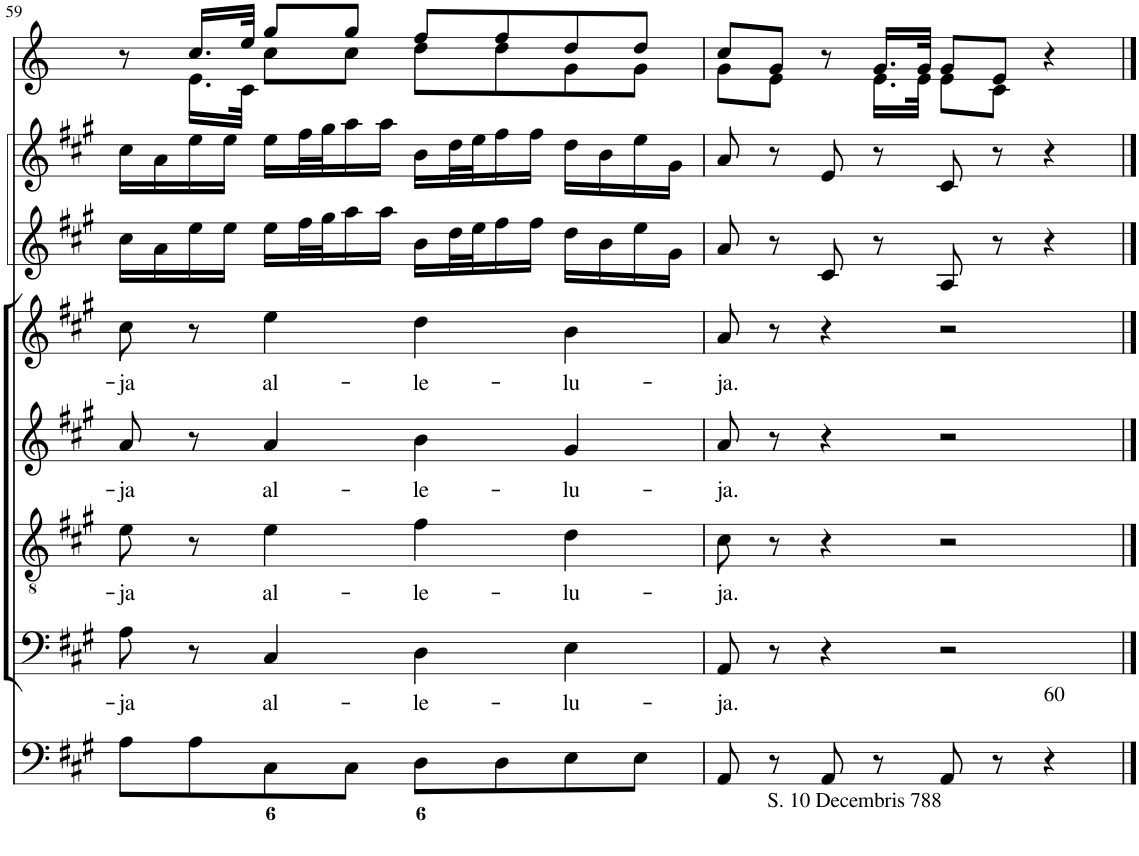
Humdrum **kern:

**kern	**kern	**text	**kern	**text	**kern	**text	**kern	**text	**kern	**kern	**kern
*part8	*part7	*part7	*part6	*part6	*part5	*part5	*part4	*part4	*part3	*part2	*part1
*staff8	*staff7	*staff7	*staff6	*staff6	*staff5	*staff5	*staff4	*staff4	*staff3	*staff2	*staff1
*I"Organ	*I"Voice	*	*I"Tenor	*	*I"Alto	*	*I"Voice	*	*I"Violin	*I"Violini	*I"Corni in A
*	*	*	*	*	*	*	*	*	*I'Vln	*I'Vln	*
!!LO:PB:g=z
*clefF4	*clefF4	*	*clefGv2	*	*clefG2	*	*clefG2	*	*clefG2	*clefG2	*clefG2
*	*	*	*	*	*	*	*	*	*	*	*Trd2c3
*k[f#c#g#]	*k[f#c#g#]	*	*k[f#c#g#]	*	*k[f#c#g#]	*	*k[f#c#g#]	*	*k[f#c#g#]	*k[f#c#g#]	*k[]
*M4/4	*M4/4	*	*M4/4	*	*M4/4	*	*M4/4	*	*M4/4	*M4/4	*M4/4
*met(c)	*met(c)	*	*met(c)	*	*met(c)	*	*met(c)	*	*met(c)	*met(c)	*met(c)
=59	=59	=59	=59	=59	=59	=59	=59	=59	=59	=59	=59
!	!	!LO:LY:b	!	!LO:LY:b	!	!LO:LY:b	!	!LO:LY:b	!	!	!
*	*	*	*	*	*	*	*	*	*	*	*^
8A\L	8A\	-ja	8e\	-ja	8a/	-ja	8cc#\	-ja	16cc#\LL	16cc#\LL	8r	8ryy
.	.	.	.	.	.	.	.	.	16a\	16a\	.	.
8A\	8r	.	8r	.	8r	.	8r	.	16ee\	16ee\	16.cc/LL	16.e\LL
.	.	.	.	.	.	.	.	.	16ee\JJ	16ee\JJ	.	.
.	.	.	.	.	.	.	.	.	.	.	32ee/JJk	32c\JJk
!	!	!LO:LY:b	!	!LO:LY:b	!	!LO:LY:b	!	!LO:LY:b	!	!	!	!
8C#\	4C#/	al-	4e\	al-	4a/	al-	4ee\	al-	16ee\LL	16ee\LL	8gg/L	8cc\L
.	.	.	.	.	.	.	.	.	32ff#\L	32ff#\L	.	.
.	.	.	.	.	.	.	.	.	32gg#\J	32gg#\J	.	.
8C#\J	.	.	.	.	.	.	.	.	16aa\	16aa\	8gg/J	8cc\J
.	.	.	.	.	.	.	.	.	16aa\JJ	16aa\JJ	.	.
!	!	!LO:LY:b	!	!LO:LY:b	!	!LO:LY:b	!	!LO:LY:b	!	!	!	!
8D\L	4D\	-le-	4f#\	-le-	4b\	-le-	4dd\	-le-	16b\LL	16b\LL	8ff/L	8dd\L
.	.	.	.	.	.	.	.	.	32dd\L	32dd\L	.	.
.	.	.	.	.	.	.	.	.	32ee\J	32ee\J	.	.
8D\	.	.	.	.	.	.	.	.	16ff#\	16ff#\	8ff/	8dd\
.	.	.	.	.	.	.	.	.	16ff#\JJ	16ff#\JJ	.	.
!	!	!LO:LY:b	!	!LO:LY:b	!	!LO:LY:b	!	!LO:LY:b	!	!	!	!
8E\	4E\	-lu-	4d\	-lu-	4g#/	-lu-	4b\	-lu-	16dd\LL	16dd\LL	8dd/	8g\
.	.	.	.	.	.	.	.	.	16b\	16b\	.	.
8E\J	.	.	.	.	.	.	.	.	16ee\	16ee\	8dd/J	8g\J
.	.	.	.	.	.	.	.	.	16g#\JJ	16g#\JJ	.	.
=60	=60	=60	=60	=60	=60	=60	=60	=60	=60	=60	=60	=60
!	!	!LO:LY:b	!	!LO:LY:b	!	!LO:LY:b	!	!LO:LY:b	!	!	!	!
8AA/	8AA/	-ja.	8c#\	-ja.	8a/	-ja.	8a/	-ja.	8a/	8a/	8cc/L	8g\L
8r	8r	.	8r	.	8r	.	8r	.	8r	8r	8g/J	8e\J
8AA/	4r	.	4r	.	4r	.	4r	.	8c#/	8e/	8r	8ryy
8r	.	.	.	.	.	.	.	.	8r	8r	16.g/LL	16.e\LL
.	.	.	.	.	.	.	.	.	.	.	32g/JJk	32e\JJk
!LO:TX:b:t=S. 10 Decembris 788	!	!	!	!	!	!	!	!	!	!	!	!
8AA/	2r	.	2r	.	2r	.	2r	.	8A/	8c#/	8g/L	8e\L
8r	.	.	.	.	.	.	.	.	8r	8r	8e/J	8c\J
!LO:TX:a:t=60	!	!	!	!	!	!	!	!	!	!	!	!
4r	.	.	.	.	.	.	.	.	4r	4r	4r	4ryy
*	*	*	*	*	*	*	*	*	*	*	*v	*v
==	==	==	==	==	==	==	==	==	==	==	==
*-	*-	*-	*-	*-	*-	*-	*-	*-	*-	*-	*-
